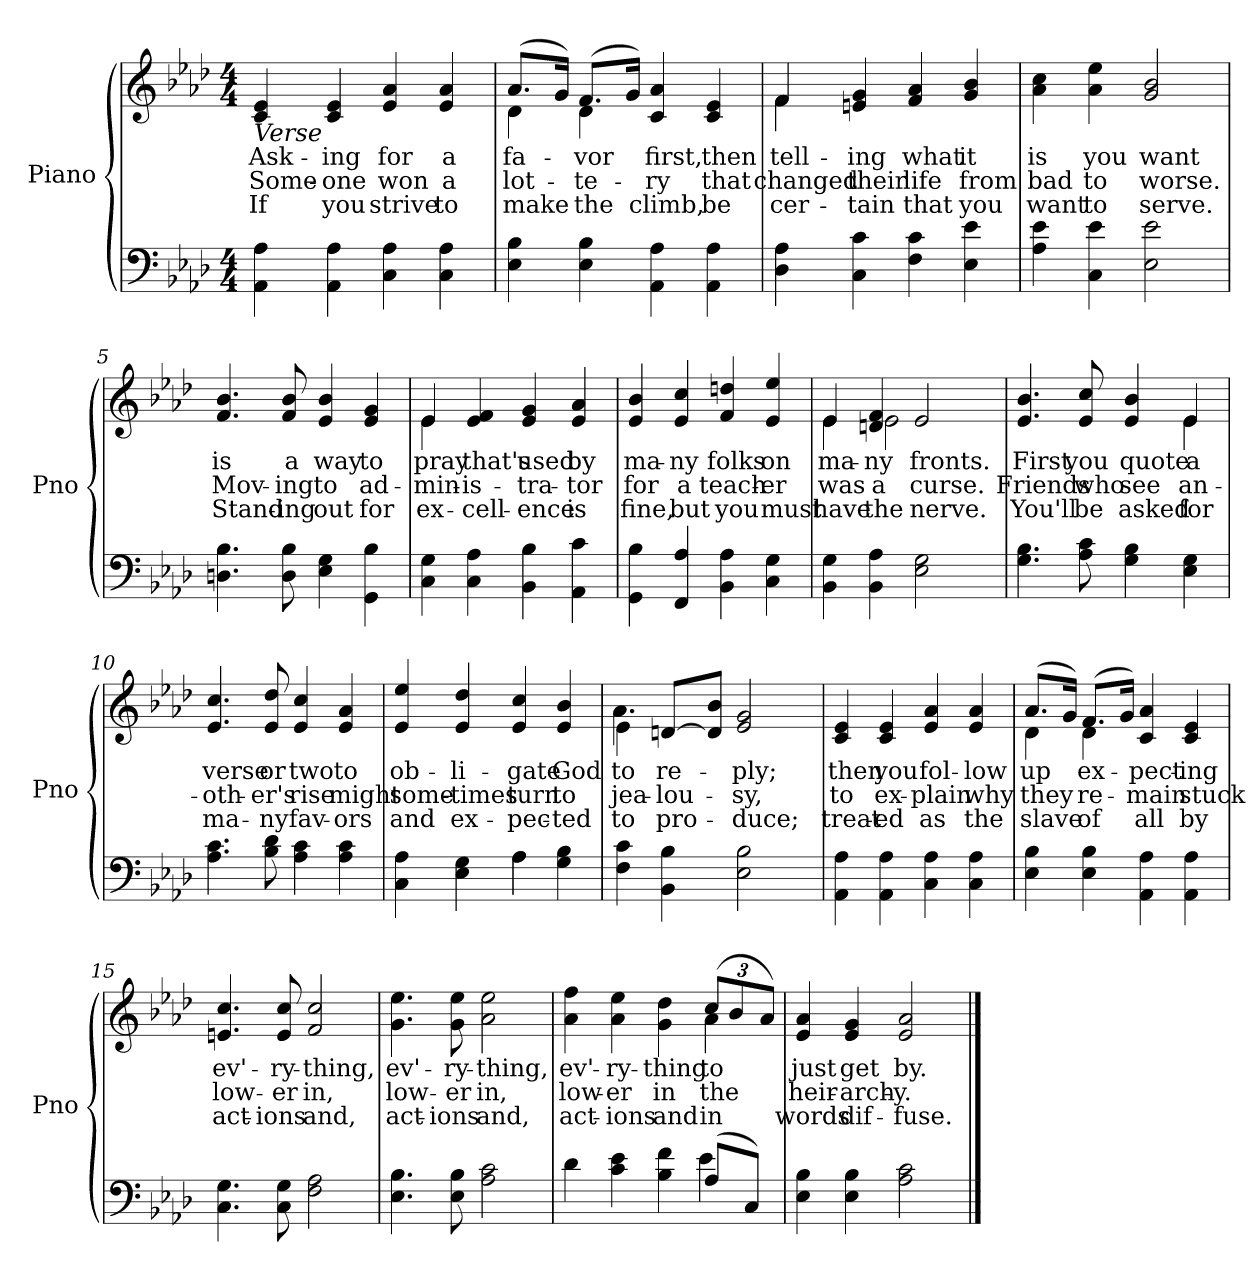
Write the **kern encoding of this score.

**kern	**kern	**text	**text	**text
*part2	*part1	*part1	*part1	*part1
*staff2	*staff1	*staff1	*staff1	*staff1
*I"Piano	*I"Piano	*	*	*
*I'Pno	*I'Pno	*	*	*
*clefF4	*clefG2	*	*	*
*k[b-e-a-d-]	*k[b-e-a-d-]	*	*	*
*M4/4	*M4/4	*	*	*
=1	=1	=1	=1	=1
!	!LO:TX:b:i:t=Verse	!	!	!
!	!	!LO:LY:b	!LO:LY:b	!LO:LY:b
4AA-\ 4A-\	4c/ 4e-/	Ask-	Some-	If
!	!	!LO:LY:b	!LO:LY:b	!LO:LY:b
4AA-\ 4A-\	4c/ 4e-/	-ing	-one	you
!	!	!LO:LY:b	!LO:LY:b	!LO:LY:b
4C\ 4A-\	4e-/ 4a-/	for	won	strive
!	!	!LO:LY:b	!LO:LY:b	!LO:LY:b
4C\ 4A-\	4e-/ 4a-/	a	a	to
=2	=2	=2	=2	=2
!	!	!LO:LY:b	!LO:LY:b	!LO:LY:b
*	*^	*	*	*
4E-\ 4B-\	(8.a-/L	4d-\	fa-	lot-	make
.	16g/Jk)	.	.	.	.
!	!	!	!LO:LY:b	!LO:LY:b	!LO:LY:b
4E-\ 4B-\	(8.f/L	4d-\	-vor	-te-	the
.	16g/Jk)	.	.	.	.
!	!	!	!LO:LY:b	!LO:LY:b	!LO:LY:b
4AA-\ 4A-\	4c/ 4a-/	2ryy	first,	-ry	climb,
!	!	!	!LO:LY:b	!LO:LY:b	!LO:LY:b
4AA-\ 4A-\	4c/ 4e-/	.	then	that	be
=3	=3	=3	=3	=3	=3
!	!	!	!LO:LY:b	!LO:LY:b	!LO:LY:b
4D-\ 4A-\	4f/	4f\	tell-	changed	cer-
!	!	!	!LO:LY:b	!LO:LY:b	!LO:LY:b
4C\ 4c\	4en/ 4g/	2.ryy	-ing	their	-tain
!	!	!	!LO:LY:b	!LO:LY:b	!LO:LY:b
4F\ 4c\	4f/ 4a-/	.	what	life	that
!	!	!	!LO:LY:b	!LO:LY:b	!LO:LY:b
4E-\ 4e-\	4g/ 4b-/	.	it	from	you
*	*v	*v	*	*	*
=4	=4	=4	=4	=4
!	!	!LO:LY:b	!LO:LY:b	!LO:LY:b
4A-\ 4e-\	4a-\ 4cc\	is	bad	want
!	!	!LO:LY:b	!LO:LY:b	!LO:LY:b
4C\ 4e-\	4a-\ 4ee-\	you	to	to
!	!	!LO:LY:b	!LO:LY:b	!LO:LY:b
2E-\ 2e-\	2g/ 2b-/	want	worse.	serve.
!!LO:LB:g=z
=5	=5	=5	=5	=5
!	!	!LO:LY:b	!LO:LY:b	!LO:LY:b
4.Dn\ 4.B-\	4.f/ 4.b-/	is	Mov-	Stand-
!	!	!LO:LY:b	!LO:LY:b	!LO:LY:b
8D\ 8B-\	8f/ 8b-/	a	-ing	-ing
!	!	!LO:LY:b	!LO:LY:b	!LO:LY:b
4E-\ 4G\	4e-/ 4b-/	way	to	out
!	!	!LO:LY:b	!LO:LY:b	!LO:LY:b
4GG\ 4B-\	4e-/ 4g/	to	ad-	for
=6	=6	=6	=6	=6
!	!	!LO:LY:b	!LO:LY:b	!LO:LY:b
*	*^	*	*	*
4C\ 4G\	4e-/	4e-\	pray	-min-	ex-
!	!	!	!LO:LY:b	!LO:LY:b	!LO:LY:b
4C\ 4A-\	4e-/ 4f/	2.ryy	that's	-is-	-cell-
!	!	!	!LO:LY:b	!LO:LY:b	!LO:LY:b
4BB-\ 4B-\	4e-/ 4g/	.	used	-tra-	-ence
!	!	!	!LO:LY:b	!LO:LY:b	!LO:LY:b
4AA-\ 4c\	4e-/ 4a-/	.	by	-tor	is
*	*v	*v	*	*	*
=7	=7	=7	=7	=7
!	!	!LO:LY:b	!LO:LY:b	!LO:LY:b
4GG\ 4B-\	4e-/ 4b-/	ma-	for	fine,
!	!	!LO:LY:b	!LO:LY:b	!LO:LY:b
4FF/ 4A-/	4e-/ 4cc/	-ny	a	but
!	!	!LO:LY:b	!LO:LY:b	!LO:LY:b
4BB-\ 4A-\	4f/ 4ddn/	folks	teach-	you
!	!	!LO:LY:b	!LO:LY:b	!LO:LY:b
4C\ 4G\	4e-/ 4ee-/	on	-er	must
=8	=8	=8	=8	=8
!	!	!LO:LY:b	!LO:LY:b	!LO:LY:b
*	*^	*	*	*
4BB-\ 4G\	4e-/	4e-\	ma-	was	have
!	!	!	!LO:LY:b	!LO:LY:b	!LO:LY:b
4BB-\ 4A-\	4dn/ 4f/	2e-\	-ny	a	the
!	!	!	!LO:LY:b	!LO:LY:b	!LO:LY:b
2E-\ 2G\	2e-/	.	fronts.	curse.	nerve.
.	.	4ryy	.	.	.
!!LO:LB:g=z	!!
=9	=9	=9	=9	=9	=9
!	!	!	!LO:LY:b	!LO:LY:b	!LO:LY:b
4.G\ 4.B-\	4.e-/ 4.b-/	2.ryy	First	Friends	You'll
!	!	!	!LO:LY:b	!LO:LY:b	!LO:LY:b
8A-\ 8c\	8e-/ 8cc/	.	you	who	be
!	!	!	!LO:LY:b	!LO:LY:b	!LO:LY:b
4G\ 4B-\	4e-/ 4b-/	.	quote	see	asked
!	!	!	!LO:LY:b	!LO:LY:b	!LO:LY:b
4E-\ 4G\	4e-/	4e-\	a	an-	for
=10	=10	=10	=10	=10	=10
!	!	!	!LO:LY:b	!LO:LY:b	!LO:LY:b
*	*v	*v	*	*	*
4.A-\ 4.c\	4.e-/ 4.cc/	verse	-oth-	ma-
!	!	!LO:LY:b	!LO:LY:b	!LO:LY:b
8B-\ 8d-\	8e-/ 8dd-/	or	-er's	-ny
!	!	!LO:LY:b	!LO:LY:b	!LO:LY:b
4A-\ 4c\	4e-/ 4cc/	two	rise	fav-
!	!	!LO:LY:b	!LO:LY:b	!LO:LY:b
4A-\ 4c\	4e-/ 4a-/	to	might	-ors
=11	=11	=11	=11	=11
*^	*	*	*	*
!	!	!	!LO:LY:b	!LO:LY:b	!LO:LY:b
4C\ 4A-\	2ryy	4e-/ 4ee-/	ob-	some-	and
!	!	!	!LO:LY:b	!LO:LY:b	!LO:LY:b
4E-\ 4G\	.	4e-/ 4dd-/	-li-	-times	ex-
!	!	!	!LO:LY:b	!LO:LY:b	!LO:LY:b
4A-\	4A-\	4e-/ 4cc/	-gate	turn	-pec-
!	!	!	!LO:LY:b	!LO:LY:b	!LO:LY:b
4G\ 4B-\	4ryy	4e-/ 4b-/	God	to	-ted
=12	=12	=12	=12	=12	=12
!	!	!	!LO:LY:b	!LO:LY:b	!LO:LY:b
*v	*v	*^	*	*	*
4F\ 4c\	4e-\	4.a-\	to	jea-	to
!	!	!	!LO:LY:b	!LO:LY:b	!LO:LY:b
4BB-\ 4B-\	[8dn/L	.	re-	-lou-	pro-
.	8d/] 8b-/J	2ryy	.	.	.
!	!	!	!LO:LY:b	!LO:LY:b	!LO:LY:b
2E-\ 2B-\	2e-/ 2g/	.	-ply;	-sy,	-duce;
.	.	8ryy	.	.	.
!!LO:LB:g=z
=13	=13	=13	=13	=13	=13
!	!	!	!LO:LY:b	!LO:LY:b	!LO:LY:b
*	*v	*v	*	*	*
4AA-\ 4A-\	4c/ 4e-/	then	to	treat-
!	!	!LO:LY:b	!LO:LY:b	!LO:LY:b
4AA-\ 4A-\	4c/ 4e-/	you	ex-	-ed
!	!	!LO:LY:b	!LO:LY:b	!LO:LY:b
4C\ 4A-\	4e-/ 4a-/	fol-	-plain	as
!	!	!LO:LY:b	!LO:LY:b	!LO:LY:b
4C\ 4A-\	4e-/ 4a-/	-low	why	the
=14	=14	=14	=14	=14
!	!	!LO:LY:b	!LO:LY:b	!LO:LY:b
*	*^	*	*	*
4E-\ 4B-\	(8.a-/L	4d-\	up	they	slave
.	16g/Jk)	.	.	.	.
!	!	!	!LO:LY:b	!LO:LY:b	!LO:LY:b
4E-\ 4B-\	(8.f/L	4d-\	ex-	re-	of
.	16g/Jk)	.	.	.	.
!	!	!	!LO:LY:b	!LO:LY:b	!LO:LY:b
4AA-\ 4A-\	4c/ 4a-/	2ryy	-pect-	-main	all
!	!	!	!LO:LY:b	!LO:LY:b	!LO:LY:b
4AA-\ 4A-\	4c/ 4e-/	.	-ing	stuck	by
*	*v	*v	*	*	*
=15	=15	=15	=15	=15
!	!	!LO:LY:b	!LO:LY:b	!LO:LY:b
4.C\ 4.G\	4.en/ 4.cc/	ev'-	low-	act-
!	!	!LO:LY:b	!LO:LY:b	!LO:LY:b
8C\ 8G\	8e/ 8cc/	-ry-	-er	-ions
!	!	!LO:LY:b	!LO:LY:b	!LO:LY:b
2F\ 2A-\	2f/ 2cc/	-thing,	in,	and,
=16	=16	=16	=16	=16
!	!	!LO:LY:b	!LO:LY:b	!LO:LY:b
4.E-\ 4.B-\	4.g\ 4.ee-\	ev'-	low-	act-
!	!	!LO:LY:b	!LO:LY:b	!LO:LY:b
8E-\ 8B-\	8g\ 8ee-\	-ry-	-er	-ions
!	!	!LO:LY:b	!LO:LY:b	!LO:LY:b
2A-\ 2c\	2a-\ 2ee-\	-thing,	in,	and,
!!LO:LB:g=z
=17	=17	=17	=17	=17
*^	*	*	*	*
!	!	!	!LO:LY:b	!LO:LY:b	!LO:LY:b
*	*	*^	*	*	*
4d-\	2.ryy	4a-\ 4ff\	2.ryy	ev'-	low-	act-
!	!	!	!	!LO:LY:b	!LO:LY:b	!LO:LY:b
4c\ 4e-\	.	4a-\ 4ee-\	.	-ry-	-er	-ions
!	!	!	!	!LO:LY:b	!LO:LY:b	!LO:LY:b
4B-\ 4f\	.	4g\ 4dd-\	.	-thing	in	and
*	*	*Xbrackettup	*	*	*	*
!	!	!	!	!LO:LY:b	!LO:LY:b	!LO:LY:b
(8A-/L	4e-\	(12cc/L	4a-\	to	the	in
.	.	12b-/	.	.	.	.
8C/J)	.	.	.	.	.	.
.	.	12a-/J)	.	.	.	.
*v	*v	*	*	*	*	*
*	*v	*v	*	*	*
=18	=18	=18	=18	=18
!	!	!LO:LY:b	!LO:LY:b	!LO:LY:b
4E-\ 4B-\	4e-/ 4a-/	just	heir-	words
!	!	!LO:LY:b	!LO:LY:b	!LO:LY:b
4E-\ 4B-\	4e-/ 4g/	get	-arch-	dif-
!	!	!LO:LY:b	!LO:LY:b	!LO:LY:b
2A-\ 2c\	2e-/ 2a-/	by.	-y.	-fuse.
==	==	==	==	==
*-	*-	*-	*-	*-
